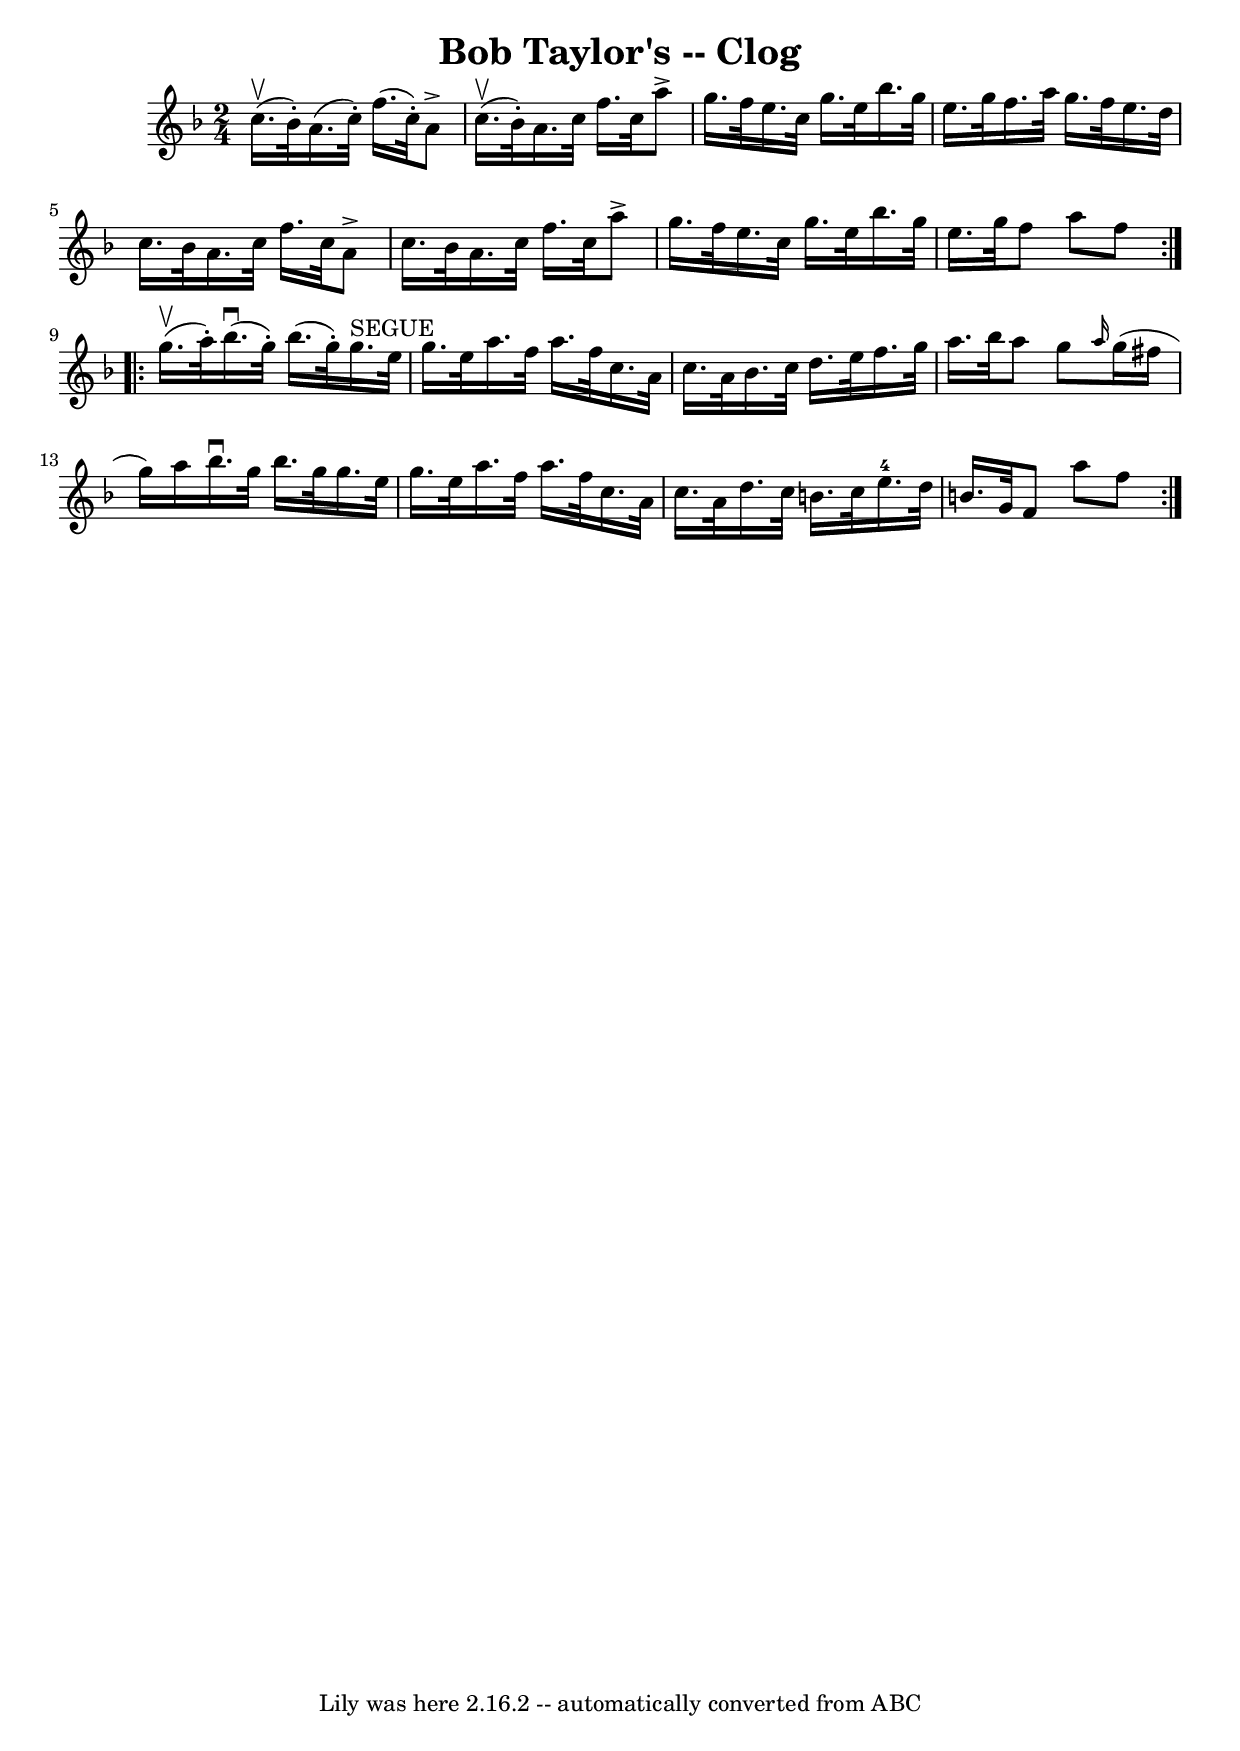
\version "2.7.40"
\include "Mammoth.ily"
\header {
	book = "Ryan's Mammoth Collection"
	crossRefNumber = "1"
	footnotes = "\\\\161 957"
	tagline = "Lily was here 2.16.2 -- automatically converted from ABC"
	title = "Bob Taylor's -- Clog"
}
voicedefault =  {
\set Score.defaultBarType = "empty"

\repeat volta 2 {
\time 2/4 \key f \major c''16.^\upbow(bes'32 -.) |
 a'16. (
c''32 -.) f''16. (c''32 -.) a'8^\accent c''16.^\upbow(bes'32 
-.)   |
 a'16. c''32 f''16. c''32 a''8^\accent g''16.  
 f''32    |
 e''16. c''32 g''16. e''32 bes''16. g''32 
 e''16. g''32    |
 f''16. a''32 g''16. f''32 e''16.   
 d''32 c''16. bes'32    |
 a'16. c''32 f''16. c''32    
a'8^\accent c''16. bes'32    |
 a'16. c''32 f''16. c''32 
 a''8^\accent g''16. f''32    |
 e''16. c''32 g''16.    
e''32 bes''16. g''32 e''16. g''32    |
 f''8 a''8    
f''8    }     \repeat volta 2 { g''16.^\upbow(a''32 -.) |
     
bes''16.^\downbow(g''32 -.) bes''16. (g''32 -.) g''16. 
^"SEGUE" e''32 g''16. e''32    |
 a''16. f''32 a''16.    
f''32 c''16. a'32 c''16. a'32    |
 bes'16. c''32    
d''16. e''32 f''16. g''32 a''16. bes''32    |
 a''8    
g''8  \grace { a''16  } g''16 (fis''16 g''16) a''16    |
 
 bes''16.^\downbow g''32 bes''16. g''32 g''16. e''32    
g''16. e''32    |
 a''16. f''32 a''16. f''32 c''16.    
a'32 c''16. a'32    |
 d''16. c''32 b'16. c''32      
e''16.-4 d''32 b'16. g'32    |
 f'8 a''8 f''8    }   
}

\score{
    <<

	\context Staff="default"
	{
	    \voicedefault 
	}

    >>
	\layout {
	}
	\midi {}
}
